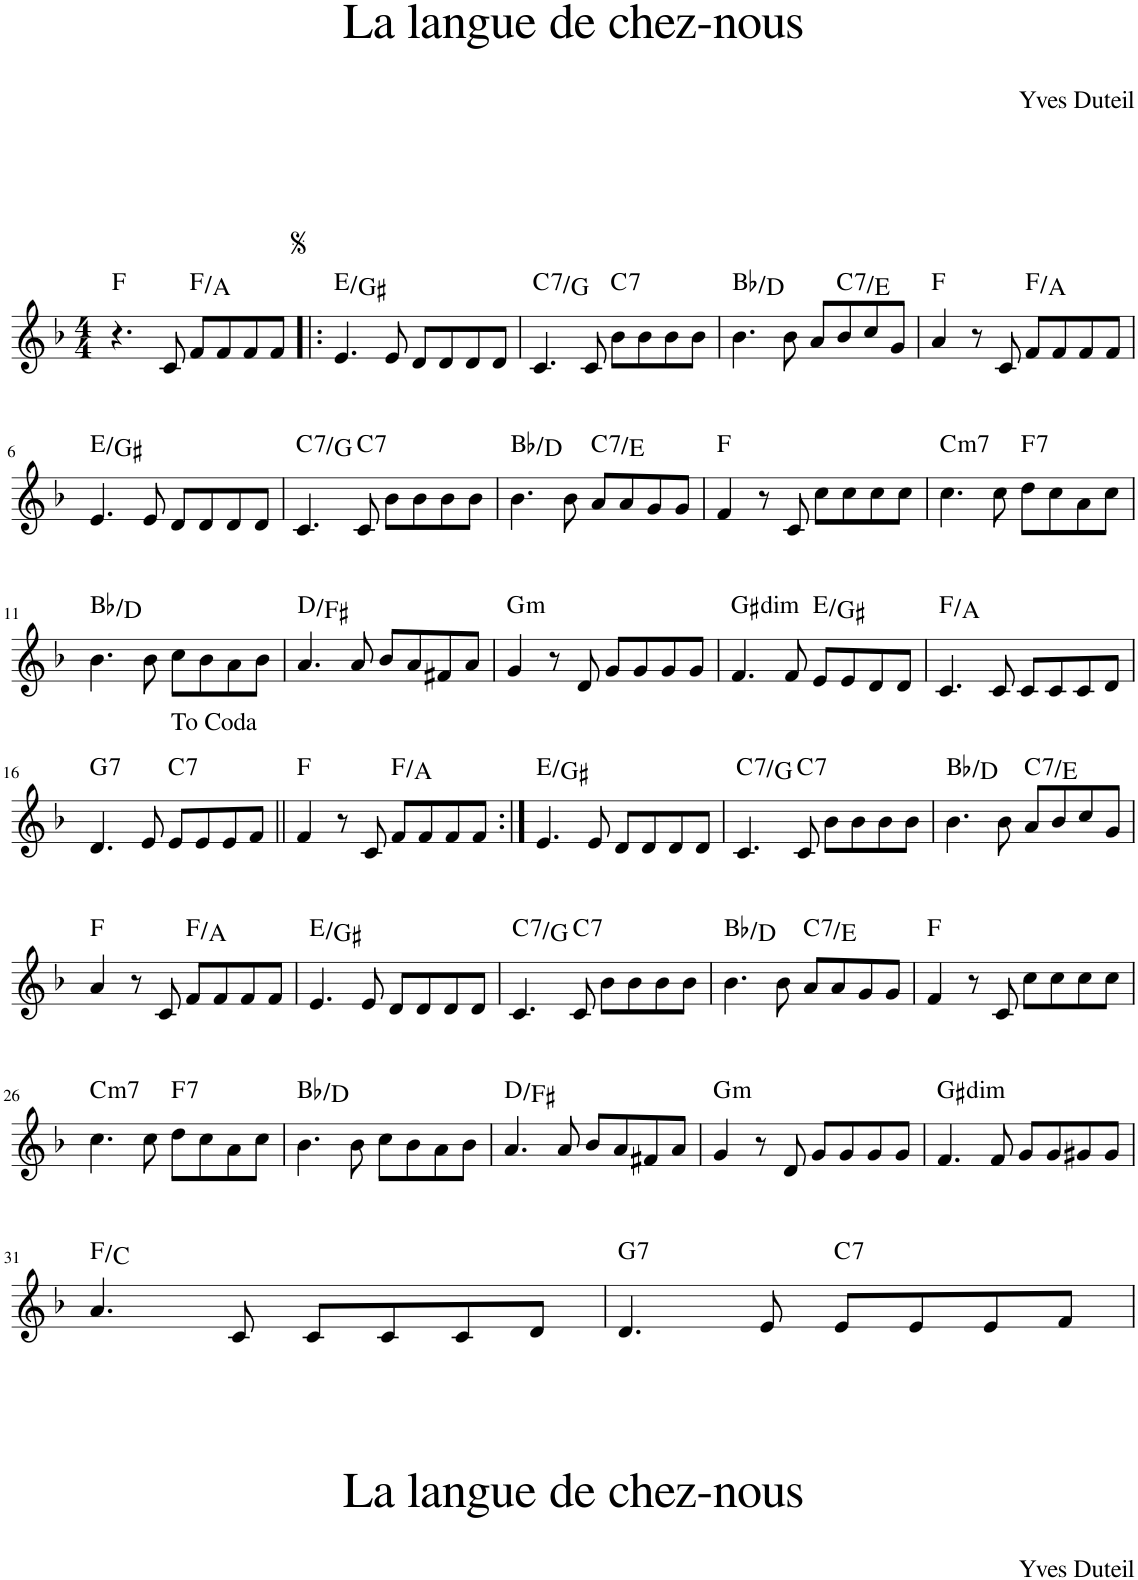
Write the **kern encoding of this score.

**kern	**harte
*part1	*part1
*staff1	*
*I"Piano	*
*I'Pno.	*
*clefG2	*
*k[b-]	*
*M4/4	*
=1	=1
4.r	F:maj
8c/	.
8f/L	F:maj/3
8f/	.
8f/	.
8f/J	.
=2!|:	=2!|:
4.e/	E:maj/3
8e/	.
8d/L	.
8d/	.
8d/	.
8d/J	.
=3	=3
!	!LO:H:kt=7
4.c/	C:7/5
8c/	.
!	!LO:H:kt=7
8b-\L	C:7
8b-\	.
8b-\	.
8b-\J	.
=4	=4
4.b-\	Bb:maj/3
8b-\	.
8a/L	.
!	!LO:H:kt=7
8b-/	C:7/3
8cc/	.
8g/J	.
=5	=5
4a/	F:maj
8r	.
8c/	.
8f/L	F:maj/3
8f/	.
8f/	.
8f/J	.
!!LO:LB:g=z
=6	=6
4.e/	E:maj/3
8e/	.
8d/L	.
8d/	.
8d/	.
8d/J	.
=7	=7
!	!LO:H:kt=7
4.c/	C:7/5
!	!LO:H:kt=7
8c/	C:7
8b-\L	.
8b-\	.
8b-\	.
8b-\J	.
=8	=8
4.b-\	Bb:maj/3
8b-\	.
!	!LO:H:kt=7
8a/L	C:7/3
8a/	.
8g/	.
8g/J	.
=9	=9
4f/	F:maj
8r	.
8c/	.
8cc\L	.
8cc\	.
8cc\	.
8cc\J	.
=10	=10
!	!LO:H:kt=m7
4.cc\	C:min7
8cc\	.
!	!LO:H:kt=7
8dd\L	F:7
8cc\	.
8a\	.
8cc\J	.
!!LO:LB:g=z
=11	=11
4.b-\	Bb:maj/3
8b-\	.
8cc\L	.
8b-\	.
8a\	.
8b-\J	.
=12	=12
4.a/	D:maj/3
8a/	.
8b-/L	.
8a/	.
8f#X/	.
8a/J	.
=13	=13
!	!LO:H:kt=m
4g/	G:min
8r	.
8d/	.
8g/L	.
8g/	.
8g/	.
8g/J	.
=14	=14
!	!LO:H:kt=dim
4.f/	G#:dim
8f/	.
8e/L	E:maj/3
8e/	.
8d/	.
8d/J	.
=15	=15
4.c/	F:maj/3
8c/	.
8c/L	.
8c/	.
8c/	.
8d/J	.
!!LO:LB:g=z
=16	=16
!	!LO:H:kt=7
4.d/	G:7
8e/	.
!	!LO:H:kt=7
8e/L	C:7
8e/	.
8e/	.
8f/J	.
=17||	=17||
4f/	F:maj
8r	.
8c/	.
8f/L	F:maj/3
8f/	.
8f/	.
8f/J	.
=18:|!	=18:|!
4.e/	E:maj/3
8e/	.
8d/L	.
8d/	.
8d/	.
8d/J	.
=19	=19
!	!LO:H:kt=7
4.c/	C:7/5
!	!LO:H:kt=7
8c/	C:7
8b-\L	.
8b-\	.
8b-\	.
8b-\J	.
=20	=20
4.b-\	Bb:maj/3
8b-\	.
!	!LO:H:kt=7
8a/L	C:7/3
8b-/	.
8cc/	.
8g/J	.
!!LO:LB:g=z
=21	=21
4a/	F:maj
8r	.
8c/	.
8f/L	F:maj/3
8f/	.
8f/	.
8f/J	.
=22	=22
4.e/	E:maj/3
8e/	.
8d/L	.
8d/	.
8d/	.
8d/J	.
=23	=23
!	!LO:H:kt=7
4.c/	C:7/5
!	!LO:H:kt=7
8c/	C:7
8b-\L	.
8b-\	.
8b-\	.
8b-\J	.
=24	=24
4.b-\	Bb:maj/3
8b-\	.
!	!LO:H:kt=7
8a/L	C:7/3
8a/	.
8g/	.
8g/J	.
=25	=25
4f/	F:maj
8r	.
8c/	.
8cc\L	.
8cc\	.
8cc\	.
8cc\J	.
!!LO:LB:g=z
=26	=26
!	!LO:H:kt=m7
4.cc\	C:min7
8cc\	.
!	!LO:H:kt=7
8dd\L	F:7
8cc\	.
8a\	.
8cc\J	.
=27	=27
4.b-\	Bb:maj/3
8b-\	.
8cc\L	.
8b-\	.
8a\	.
8b-\J	.
=28	=28
4.a/	D:maj/3
8a/	.
8b-/L	.
8a/	.
8f#X/	.
8a/J	.
=29	=29
!	!LO:H:kt=m
4g/	G:min
8r	.
8d/	.
8g/L	.
8g/	.
8g/	.
8g/J	.
=30	=30
!	!LO:H:kt=dim
4.f/	G#:dim
8f/	.
8g/L	.
8g/	.
8g#X/	.
8g#/J	.
!!LO:LB:g=z
=31	=31
4.a/	F:maj/5
8c/	.
8c/L	.
8c/	.
8c/	.
8d/J	.
=32	=32
!	!LO:H:kt=7
4.d/	G:7
8e/	.
!	!LO:H:kt=7
8e/L	C:7
8e/	.
8e/	.
8f/J	.
=	=
*-	*-
